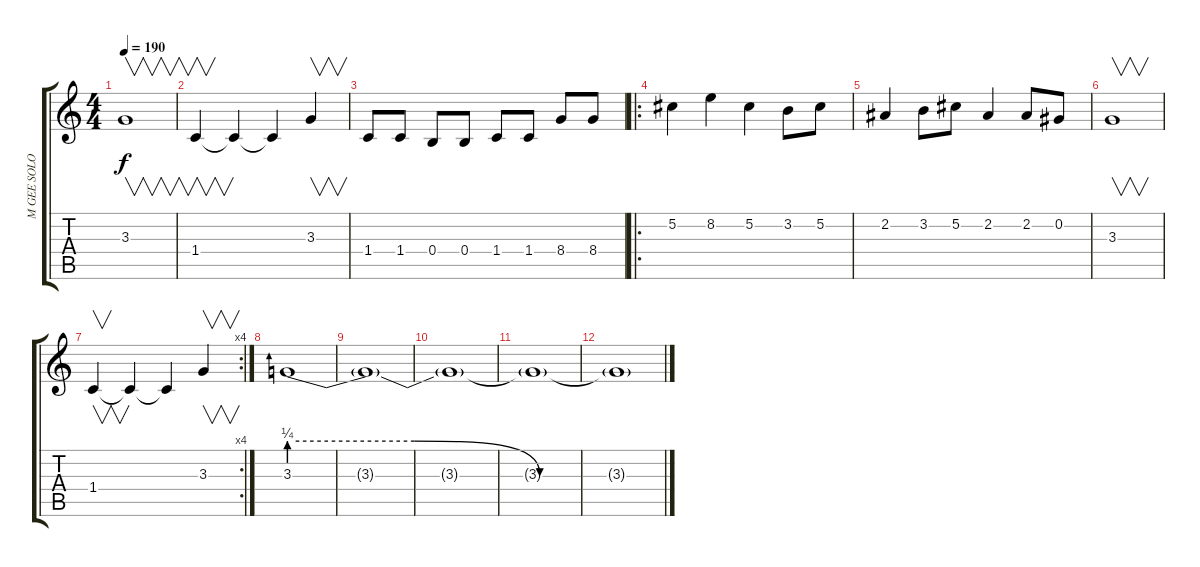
\track ("M GEE SOLO" "M GEE SOLO") {instrument overdrivenguitar}
\staff {score tabs}
\tuning (Db4 Ab3 E3 B2 Gb2 B1) {hide}
\ts (4 4)
\tempo 190
\clef g2
\ks c
3.3.1{v dy f} |
1.4.4{v} 1.4{t}.4 1.4{t}.4 3.3.4{v} |
1.4.8 1.4.8 0.4.8 0.4.8 1.4.8 1.4.8 8.4.8 8.4.8 |
\ro
5.2.4 8.2.4 5.2.4 3.2.8 5.2.8 |
2.2.4 3.2.8 5.2.8 2.2.4 2.2.8 0.2.8 |
3.3.1{v} |
\rc 4
1.4.4{v} 1.4{t}.4 1.4{t}.4 3.3.4{v} |
3.3{be (custom 0 1 20 1 40 0 60 0)}.1 |
3.3{t}.1 |
3.3{t}.1 |
3.3{t}.1 |
3.3{t}.1
